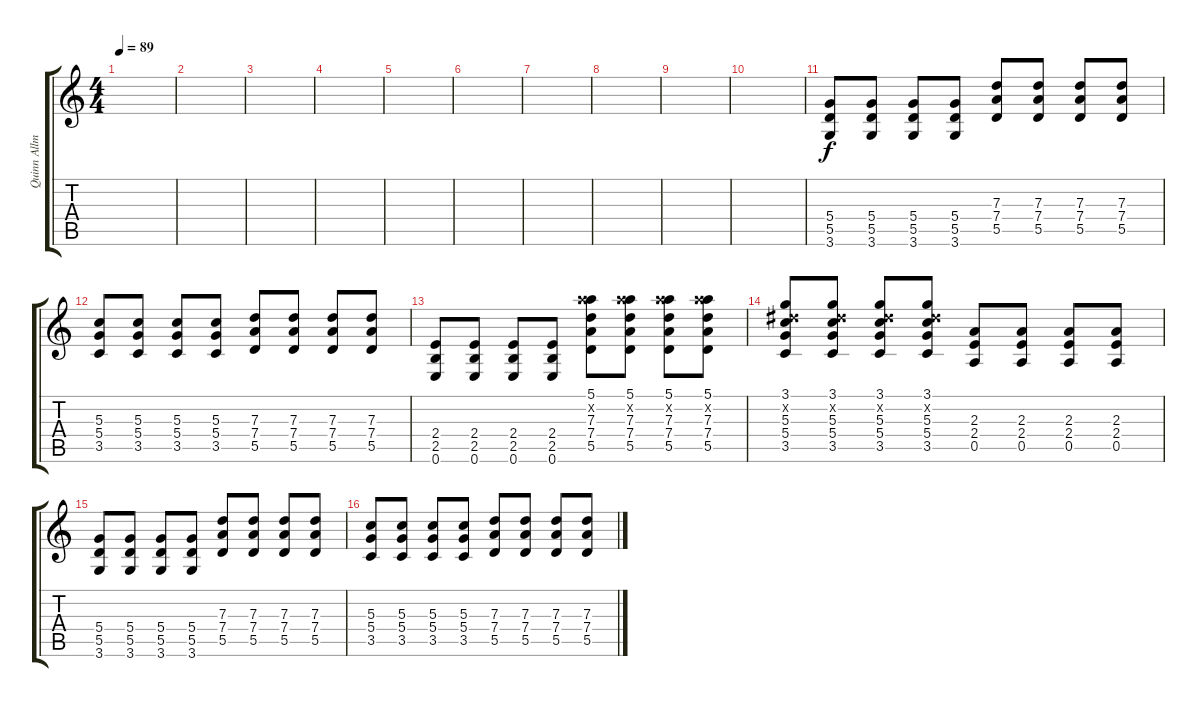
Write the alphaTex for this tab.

\track ("Quinn Allman - Guitar 4" "Quinn Allm") {instrument overdrivenguitar}
\staff {score tabs}
\tuning (E4 B3 G3 D3 A2 E2) {hide}
\ts (4 4)
\tempo 89
\clef g2
\ks c
|
|
|
|
|
|
|
|
|
|
(5.4 5.5 3.6).8{instrument overdrivenguitar} (5.4 5.5 3.6).8 (5.4 5.5 3.6).8 (5.4 5.5 3.6).8 (7.3 7.4 5.5).8 (7.3 7.4 5.5).8 (7.3 7.4 5.5).8 (7.3 7.4 5.5).8 |
(5.3 5.4 3.5).8 (5.3 5.4 3.5).8 (5.3 5.4 3.5).8 (5.3 5.4 3.5).8 (7.3 7.4 5.5).8 (7.3 7.4 5.5).8 (7.3 7.4 5.5).8 (7.3 7.4 5.5).8 |
(2.4 2.5 0.6).8 (2.4 2.5 0.6).8 (2.4 2.5 0.6).8 (2.4 2.5 0.6).8 (5.1 10.2{x} 7.3 7.4 5.5).8 (5.1 10.2{x} 7.3 7.4 5.5).8 (5.1 10.2{x} 7.3 7.4 5.5).8 (5.1 10.2{x} 7.3 7.4 5.5).8 |
(3.1 4.2{x} 5.3 5.4 3.5).8 (3.1 4.2{x} 5.3 5.4 3.5).8 (3.1 4.2{x} 5.3 5.4 3.5).8 (3.1 4.2{x} 5.3 5.4 3.5).8 (2.3 2.4 0.5).8 (2.3 2.4 0.5).8 (2.3 2.4 0.5).8 (2.3 2.4 0.5).8 |
(5.4 5.5 3.6).8 (5.4 5.5 3.6).8 (5.4 5.5 3.6).8 (5.4 5.5 3.6).8 (7.3 7.4 5.5).8 (7.3 7.4 5.5).8 (7.3 7.4 5.5).8 (7.3 7.4 5.5).8 |
(5.3 5.4 3.5).8 (5.3 5.4 3.5).8 (5.3 5.4 3.5).8 (5.3 5.4 3.5).8 (7.3 7.4 5.5).8 (7.3 7.4 5.5).8 (7.3 7.4 5.5).8 (7.3 7.4 5.5).8
